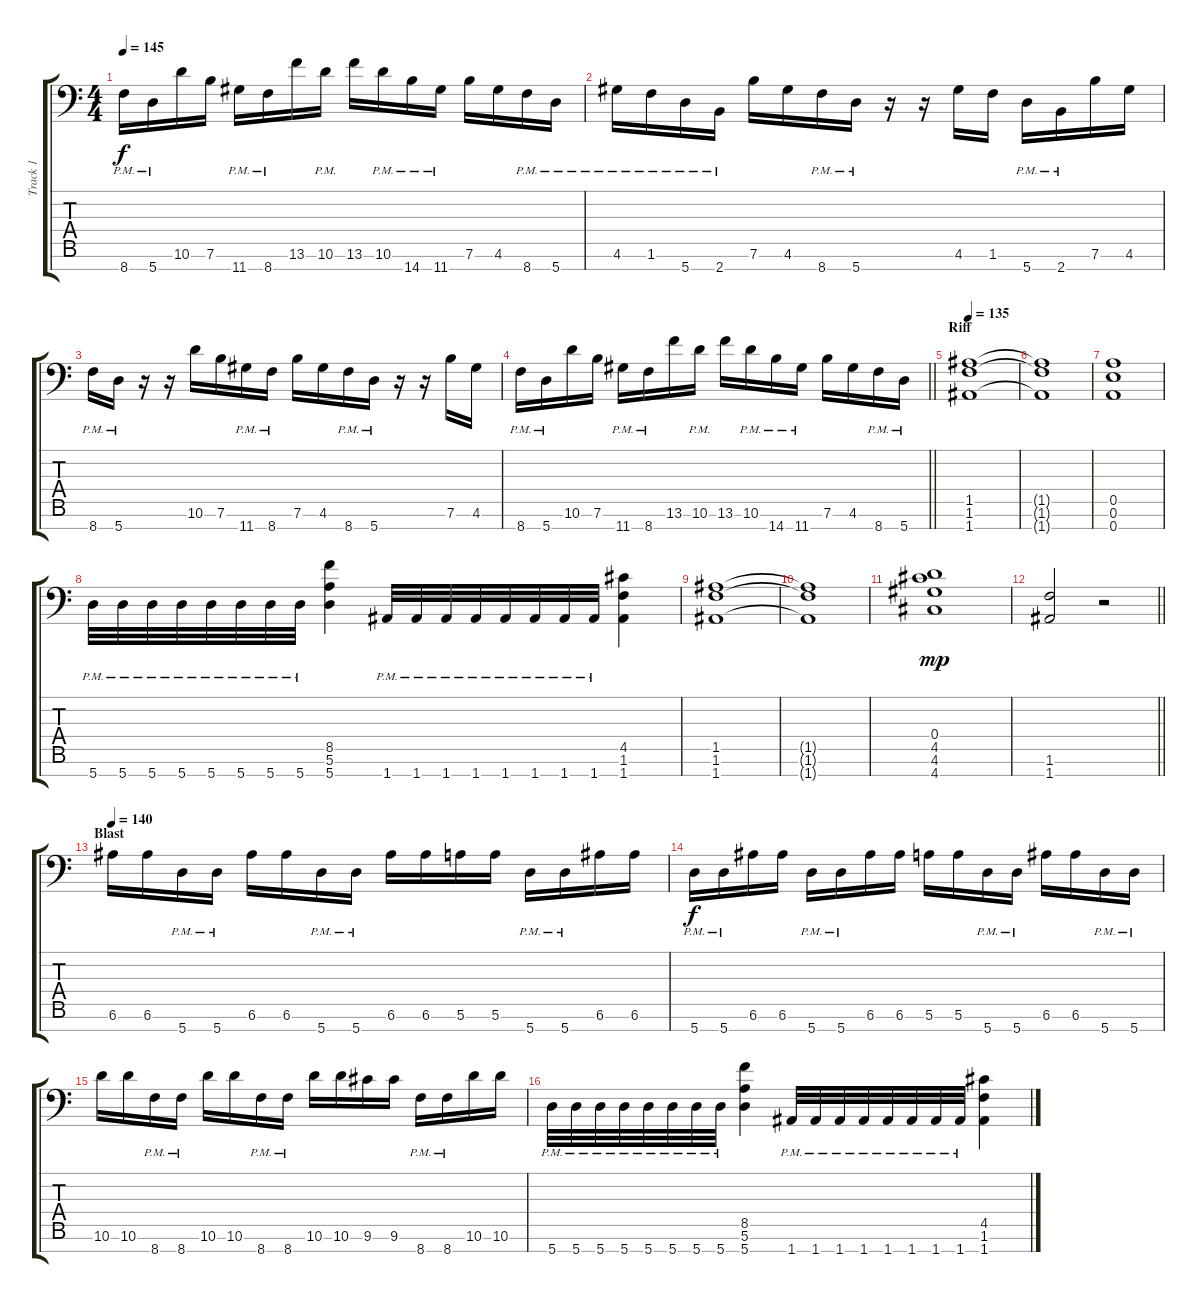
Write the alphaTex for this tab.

\track ("Track 1" "Track 1") {instrument distortionguitar}
\staff {score tabs}
\tuning (E4 B3 G3 D3 A2 E2 A1) {hide}
\ts (4 4)
\tempo 145
\clef f4
\ks c
8.7{pm}.16{dy f} 5.7{pm}.16 10.6.16 7.6.16 11.7{pm}.16 8.7{pm}.16 13.6.16 10.6{pm}.16 13.6.16 10.6{pm}.16 14.7{pm}.16 11.7{pm}.16 7.6.16 4.6.16 8.7{pm}.16 5.7{pm}.16 |
4.6{pm}.16 1.6{pm}.16 5.7{pm}.16 2.7{pm}.16 7.6.16 4.6.16 8.7{pm}.16 5.7{pm}.16 r.16 r.16 4.6.16 1.6.16 5.7{pm}.16 2.7{pm}.16 7.6.16 4.6.16 |
8.7{pm}.16 5.7{pm}.16 r.16 r.16 10.6.16 7.6.16 11.7{pm}.16 8.7{pm}.16 7.6.16 4.6.16 8.7{pm}.16 5.7{pm}.16 r.16 r.16 7.6.16 4.6.16 |
\barLineRight lightlight
8.7{pm}.16 5.7{pm}.16 10.6.16 7.6.16 11.7{pm}.16 8.7{pm}.16 13.6.16 10.6{pm}.16 13.6.16 10.6{pm}.16 14.7{pm}.16 11.7{pm}.16 7.6.16 4.6.16 8.7{pm}.16 5.7{pm}.16 |
\section ("" "Riff")
\tempo 135
(1.5 1.6 1.7).1 |
(1.5{t} 1.6{t} 1.7{t}).1 |
(0.5 0.6 0.7).1 |
5.7{pm}.32 5.7{pm}.32 5.7{pm}.32 5.7{pm}.32 5.7{pm}.32 5.7{pm}.32 5.7{pm}.32 5.7{pm}.32 (8.5 5.6 5.7).4 1.7{pm}.32 1.7{pm}.32 1.7{pm}.32 1.7{pm}.32 1.7{pm}.32 1.7{pm}.32 1.7{pm}.32 1.7{pm}.32 (4.5 1.6 1.7).4 |
(1.5 1.6 1.7).1 |
(1.5{t} 1.6{t} 1.7{t}).1 |
(0.4 4.5 4.6 4.7).1{dy mp} |
\barLineRight lightlight
(1.6 1.7).2 r.2 |
\section ("" "Blast")
\tempo 140
6.6.16 6.6.16 5.7{pm}.16 5.7{pm}.16 6.6.16 6.6.16 5.7{pm}.16 5.7{pm}.16 6.6.16 6.6.16 5.6.16 5.6.16 5.7{pm}.16 5.7{pm}.16 6.6.16 6.6.16 |
5.7{pm}.16{dy f} 5.7{pm}.16 6.6.16 6.6.16 5.7{pm}.16 5.7{pm}.16 6.6.16 6.6.16 5.6.16 5.6.16 5.7{pm}.16 5.7{pm}.16 6.6.16 6.6.16 5.7{pm}.16 5.7{pm}.16 |
10.6.16 10.6.16 8.7{pm}.16 8.7{pm}.16 10.6.16 10.6.16 8.7{pm}.16 8.7{pm}.16 10.6.16 10.6.16 9.6.16 9.6.16 8.7{pm}.16 8.7{pm}.16 10.6.16 10.6.16 |
5.7{pm}.32 5.7{pm}.32 5.7{pm}.32 5.7{pm}.32 5.7{pm}.32 5.7{pm}.32 5.7{pm}.32 5.7{pm}.32 (8.5 5.6 5.7).4 1.7{pm}.32 1.7{pm}.32 1.7{pm}.32 1.7{pm}.32 1.7{pm}.32 1.7{pm}.32 1.7{pm}.32 1.7{pm}.32 (4.5 1.6 1.7).4
